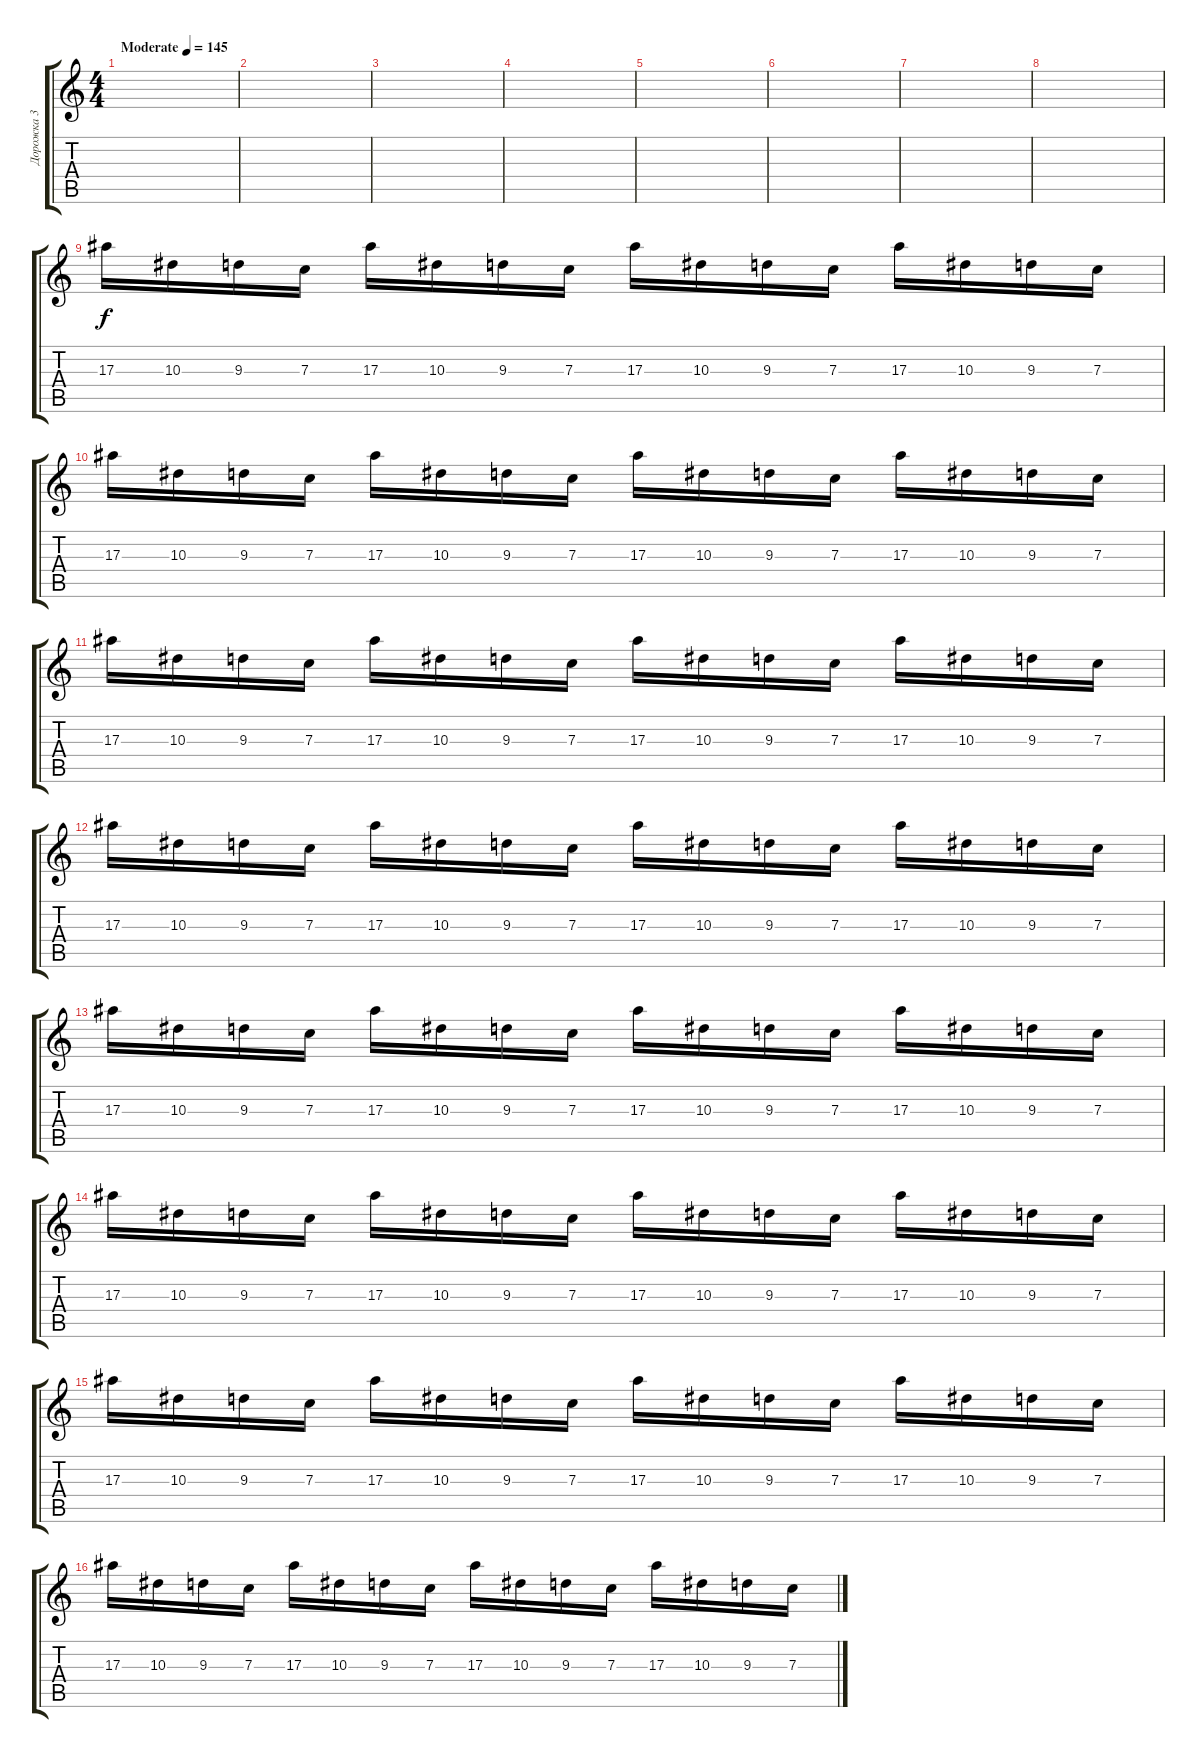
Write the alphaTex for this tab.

\track ("Дорожка 3" "Дорожка 3") {instrument overdrivenguitar}
\staff {score tabs}
\tuning (D4 A3 F3 C3 G2 C2) {hide}
\ts (4 4)
\tempo (145 "Moderate")
\clef g2
\ks c
|
|
|
|
|
|
|
|
17.3.16 10.3.16 9.3.16 7.3.16 17.3.16 10.3.16 9.3.16 7.3.16 17.3.16 10.3.16 9.3.16 7.3.16 17.3.16 10.3.16 9.3.16 7.3.16 |
17.3.16 10.3.16 9.3.16 7.3.16 17.3.16 10.3.16 9.3.16 7.3.16 17.3.16 10.3.16 9.3.16 7.3.16 17.3.16 10.3.16 9.3.16 7.3.16 |
17.3.16 10.3.16 9.3.16 7.3.16 17.3.16 10.3.16 9.3.16 7.3.16 17.3.16 10.3.16 9.3.16 7.3.16 17.3.16 10.3.16 9.3.16 7.3.16 |
17.3.16 10.3.16 9.3.16 7.3.16 17.3.16 10.3.16 9.3.16 7.3.16 17.3.16 10.3.16 9.3.16 7.3.16 17.3.16 10.3.16 9.3.16 7.3.16 |
17.3.16 10.3.16 9.3.16 7.3.16 17.3.16 10.3.16 9.3.16 7.3.16 17.3.16 10.3.16 9.3.16 7.3.16 17.3.16 10.3.16 9.3.16 7.3.16 |
17.3.16 10.3.16 9.3.16 7.3.16 17.3.16 10.3.16 9.3.16 7.3.16 17.3.16 10.3.16 9.3.16 7.3.16 17.3.16 10.3.16 9.3.16 7.3.16 |
17.3.16 10.3.16 9.3.16 7.3.16 17.3.16 10.3.16 9.3.16 7.3.16 17.3.16 10.3.16 9.3.16 7.3.16 17.3.16 10.3.16 9.3.16 7.3.16 |
17.3.16 10.3.16 9.3.16 7.3.16 17.3.16 10.3.16 9.3.16 7.3.16 17.3.16 10.3.16 9.3.16 7.3.16 17.3.16 10.3.16 9.3.16 7.3.16
